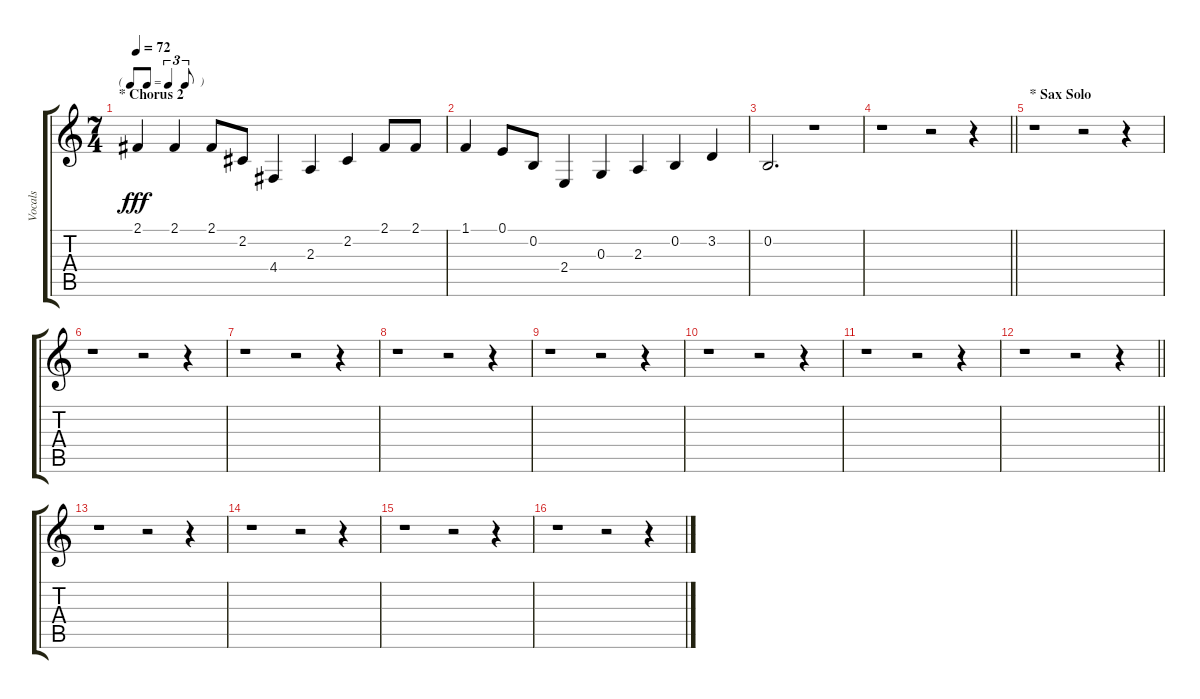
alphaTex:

\track ("Vocals" "Vocals") {instrument lead2sawtooth}
\staff {score tabs}
\tuning (E4 B3 G3 D3 A2 E2) {hide}
\ts (7 4)
\tf triplet8th
\section ("" "* Chorus 2")
\tempo 72
\clef g2
\ks c
2.1.4{dy fff} 2.1.4 2.1.8 2.2.8 4.4.4 2.3.4 2.2.4 2.1.8 2.1.8 |
1.1.4 0.1.8 0.2.8 2.4.4 0.3.4 2.3.4 0.2.4 3.2.4 |
0.2.2{d} r.1 |
\barLineRight lightlight
r.1 r.2 r.4 |
\section ("" "* Sax Solo")
r.1 r.2 r.4 |
r.1 r.2 r.4 |
r.1 r.2 r.4 |
r.1 r.2 r.4 |
r.1 r.2 r.4 |
r.1 r.2 r.4 |
r.1 r.2 r.4 |
\barLineRight lightlight
r.1 r.2 r.4 |
r.1 r.2 r.4 |
r.1 r.2 r.4 |
r.1 r.2 r.4 |
r.1 r.2 r.4
